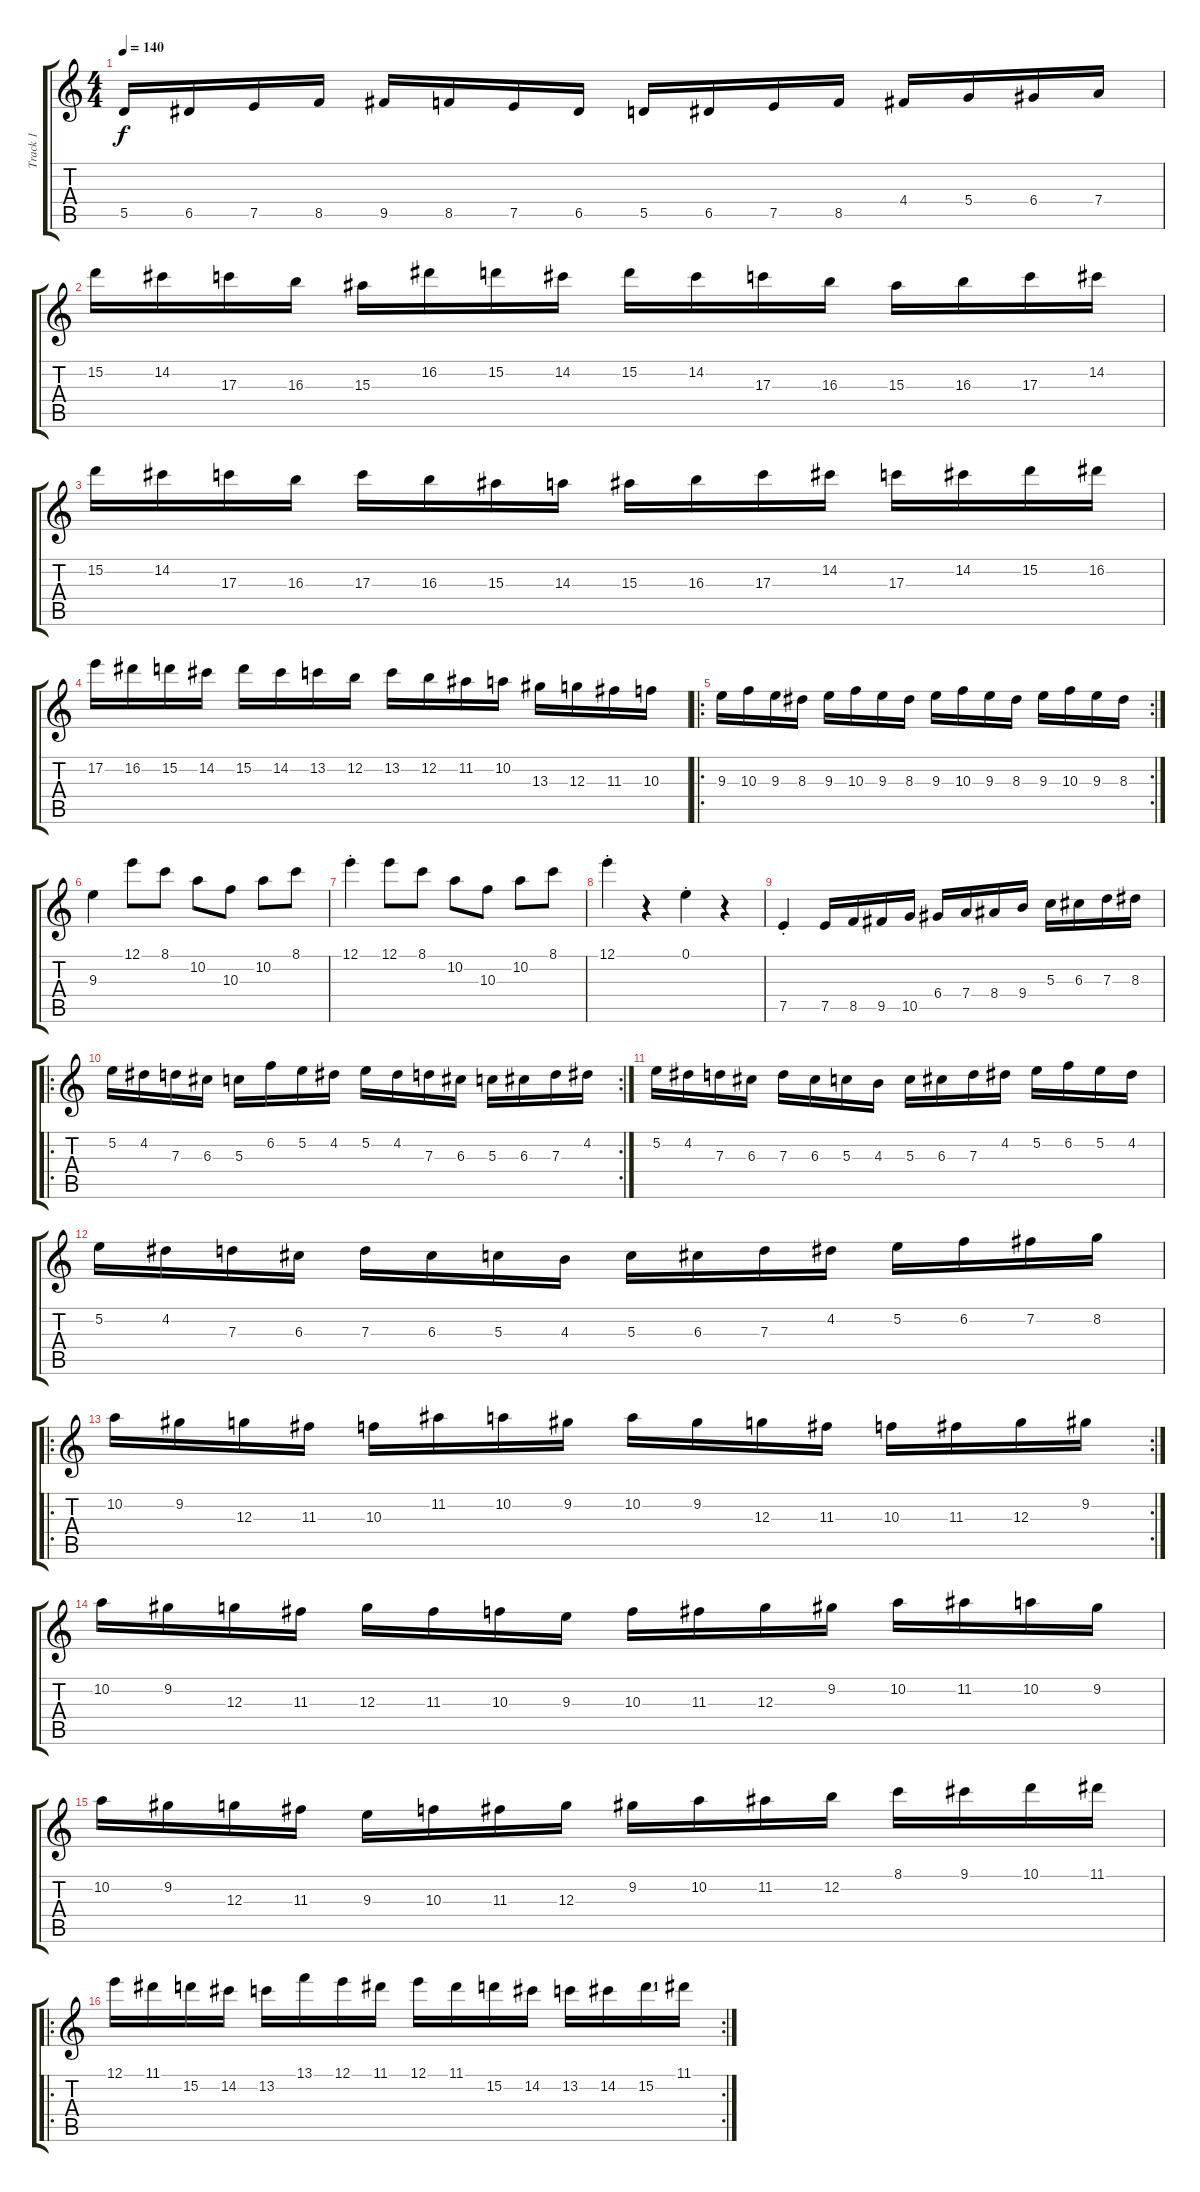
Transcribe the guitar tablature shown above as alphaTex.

\track ("Track 1" "Track 1") {instrument acousticguitarnylon}
\staff {score tabs}
\tuning (E4 B3 G3 D3 A2 E2) {hide}
\ts (4 4)
\tempo 140
\clef g2
\ks c
5.5.16{dy f} 6.5.16 7.5.16 8.5.16 9.5.16 8.5.16 7.5.16 6.5.16 5.5.16 6.5.16 7.5.16 8.5.16 4.4.16 5.4.16 6.4.16 7.4.16 |
15.2.16 14.2.16 17.3.16 16.3.16 15.3.16 16.2.16 15.2.16 14.2.16 15.2.16 14.2.16 17.3.16 16.3.16 15.3.16 16.3.16 17.3.16 14.2.16 |
15.2.16 14.2.16 17.3.16 16.3.16 17.3.16 16.3.16 15.3.16 14.3.16 15.3.16 16.3.16 17.3.16 14.2.16 17.3.16 14.2.16 15.2.16 16.2.16 |
17.2.16 16.2.16 15.2.16 14.2.16 15.2.16 14.2.16 13.2.16 12.2.16 13.2.16 12.2.16 11.2.16 10.2.16 13.3.16 12.3.16 11.3.16 10.3.16 |
\ro
\rc 2
9.3.16 10.3.16 9.3.16 8.3.16 9.3.16 10.3.16 9.3.16 8.3.16 9.3.16 10.3.16 9.3.16 8.3.16 9.3.16 10.3.16 9.3.16 8.3.16 |
9.3.4 12.1.8 8.1.8 10.2.8 10.3.8 10.2.8 8.1.8 |
12.1{st}.4 12.1.8 8.1.8 10.2.8 10.3.8 10.2.8 8.1.8 |
12.1{st}.4 r.4 0.1{st}.4 r.4 |
7.5{st}.4 7.5.16 8.5.16 9.5.16 10.5.16 6.4.16 7.4.16 8.4.16 9.4.16 5.3.16 6.3.16 7.3.16 8.3.16 |
\ro
\rc 2
5.2.16 4.2.16 7.3.16 6.3.16 5.3.16 6.2.16 5.2.16 4.2.16 5.2.16 4.2.16 7.3.16 6.3.16 5.3.16 6.3.16 7.3.16 4.2.16 |
5.2.16 4.2.16 7.3.16 6.3.16 7.3.16 6.3.16 5.3.16 4.3.16 5.3.16 6.3.16 7.3.16 4.2.16 5.2.16 6.2.16 5.2.16 4.2.16 |
5.2.16 4.2.16 7.3.16 6.3.16 7.3.16 6.3.16 5.3.16 4.3.16 5.3.16 6.3.16 7.3.16 4.2.16 5.2.16 6.2.16 7.2.16 8.2.16 |
\ro
\rc 2
10.2.16 9.2.16 12.3.16 11.3.16 10.3.16 11.2.16 10.2.16 9.2.16 10.2.16 9.2.16 12.3.16 11.3.16 10.3.16 11.3.16 12.3.16 9.2.16 |
10.2.16 9.2.16 12.3.16 11.3.16 12.3.16 11.3.16 10.3.16 9.3.16 10.3.16 11.3.16 12.3.16 9.2.16 10.2.16 11.2.16 10.2.16 9.2.16 |
10.2.16 9.2.16 12.3.16 11.3.16 9.3.16 10.3.16 11.3.16 12.3.16 9.2.16 10.2.16 11.2.16 12.2.16 8.1.16 9.1.16 10.1.16 11.1.16 |
\ro
\rc 2
12.1.16 11.1.16 15.2.16 14.2.16 13.2.16 13.1.16 12.1.16 11.1.16 12.1.16 11.1.16 15.2.16 14.2.16 13.2.16 14.2.16 15.2.16 11.1{lf 2}.16
